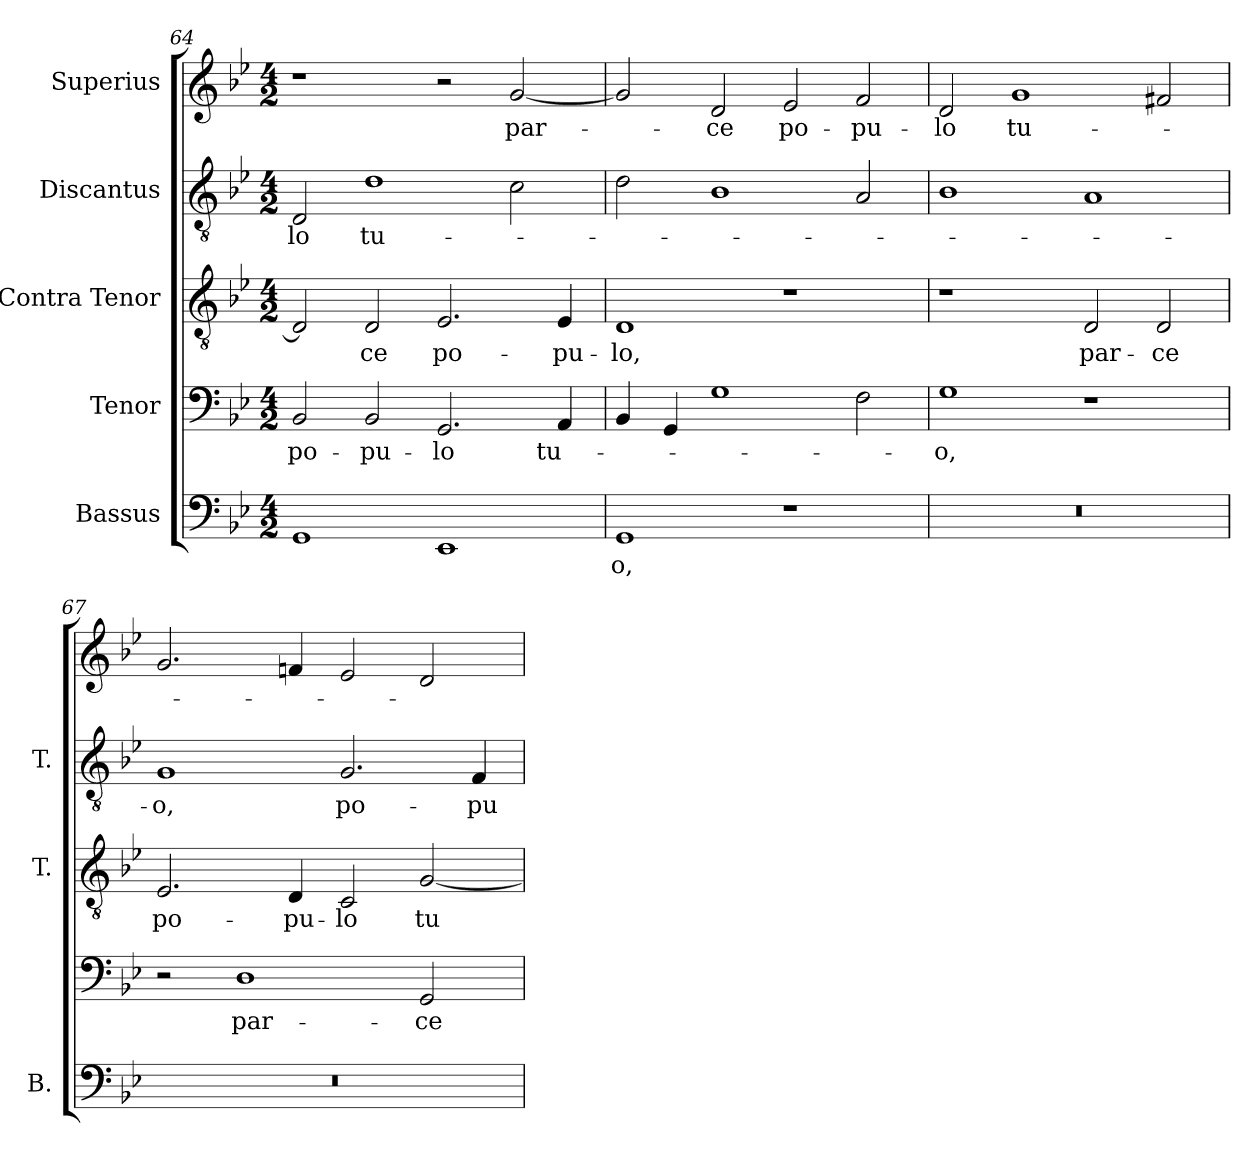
**kern	**text	**kern	**text	**kern	**text	**kern	**text	**kern	**text
*part5	*part5	*part4	*part4	*part3	*part3	*part2	*part2	*part1	*part1
*staff5	*staff5	*staff4	*staff4	*staff3	*staff3	*staff2	*staff2	*staff1	*staff1
*I"Bassus	*	*I"Tenor	*	*I"Contra Tenor	*	*I"Discantus	*	*I"Superius	*
*I'B.	*	*	*	*I'T.	*	*I'T.	*	*	*
*clefF4	*	*clefF4	*	*clefGv2	*	*clefGv2	*	*clefG2	*
*	*	*	*	*ITrd7c12	*	*ITrd7c12	*	*	*
*k[b-e-]	*	*k[b-e-]	*	*k[b-e-]	*	*k[b-e-]	*	*k[b-e-]	*
*B-:	*	*B-:	*	*B-:	*	*B-:	*	*B-:	*
*M4/2	*	*M4/2	*	*M4/2	*	*M4/2	*	*M4/2	*
=64	=64	=64	=64	=64	=64	=64	=64	=64	=64
!	!	!	!LO:LY:b:color=#000000	!	!	!	!	!	!
!	!	!	!	!	!	!	!LO:LY:b:color=#000000	!	!
1GGi	.	2BB-i/	po-	2DDi/]	.	2DDi/	-lo	1r	.
!	!	!	!LO:LY:b:color=#000000	!	!	!	!	!	!
!	!	!	!	!	!LO:LY:b:color=#000000	!	!	!	!
!	!	!	!	!	!	!	!LO:LY:b:color=#000000	!	!
.	.	2BB-i/	-pu-	2DDi/	-ce	1Di	tu-	.	.
!	!	!	!LO:LY:b:color=#000000	!	!	!	!	!	!
!	!	!	!	!	!LO:LY:b:color=#000000	!	!	!	!
1EE-i	.	2.GGi/	-lo	2.EE-i/	po-	.	.	2r	.
!	!	!	!	!	!	!	!	!	!LO:LY:b:color=#000000
.	.	.	.	.	.	2Ci\	.	[<2gi/	par-
!	!	!	!LO:LY:b:color=#000000	!	!	!	!	!	!
!	!	!	!	!	!LO:LY:b:color=#000000	!	!	!	!
.	.	4AAi/	tu-	4EE-i/	-pu-	.	.	.	.
!!LO:PB:g=z
=65	=65	=65	=65	=65	=65	=65	=65	=65	=65
!	!LO:LY:b:color=#000000	!	!	!	!	!	!	!	!
!	!	!	!	!	!LO:LY:b:color=#000000	!	!	!	!
1GGi	-o,	4BB-i/	.	1DDi	-lo,	2Di\	.	2gi/]	.
.	.	4GGi/	.	.	.	.	.	.	.
!	!	!	!	!	!	!	!	!	!LO:LY:b:color=#000000
.	.	1Gi	.	.	.	1BB-i	.	2di/	-ce
!	!	!	!	!	!	!	!	!	!LO:LY:b:color=#000000
1r	.	.	.	1r	.	.	.	2e-i/	po-
!	!	!	!	!	!	!	!	!	!LO:LY:b:color=#000000
.	.	2Fi\	.	.	.	2AAi/	.	2fi/	-pu-
=66	=66	=66	=66	=66	=66	=66	=66	=66	=66
!LO:N:vis=1	!	!	!	!	!	!	!	!	!
!	!	!	!LO:LY:b:color=#000000	!	!	!	!	!	!
!	!	!	!	!	!	!	!	!	!LO:LY:b:color=#000000
0r	.	1Gi	-o,	1r	.	1BB-i	.	2di/	-lo
!	!	!	!	!	!	!	!	!	!LO:LY:b:color=#000000
.	.	.	.	.	.	.	.	1gi	tu-
!	!	!	!	!	!LO:LY:b:color=#000000	!	!	!	!
.	.	1r	.	2DDi/	par-	1AAi	.	.	.
!	!	!	!	!	!LO:LY:b:color=#000000	!	!	!	!
.	.	.	.	2DDi/	-ce	.	.	2f#Xi/	.
=67	=67	=67	=67	=67	=67	=67	=67	=67	=67
!LO:N:vis=1	!	!	!	!	!	!	!	!	!
!	!	!	!	!	!LO:LY:b:color=#000000	!	!	!	!
!	!	!	!	!	!	!	!LO:LY:b:color=#000000	!	!
0r	.	2r	.	2.EE-i/	po-	1GGi	-o,	2.gi/	.
!	!	!	!LO:LY:b:color=#000000	!	!	!	!	!	!
.	.	1Di	par-	.	.	.	.	.	.
!	!	!	!	!	!LO:LY:b:color=#000000	!	!	!	!
.	.	.	.	4DDi/	-pu-	.	.	4fni/	.
!	!	!	!	!	!LO:LY:b:color=#000000	!	!	!	!
!	!	!	!	!	!	!	!LO:LY:b:color=#000000	!	!
.	.	.	.	2CCi/	-lo	2.GGi/	po-	2e-i/	.
!	!	!	!LO:LY:b:color=#000000	!	!	!	!	!	!
!	!	!	!	!	!LO:LY:b:color=#000000	!	!	!	!
.	.	2GGi/	-ce	[<2GGi/	tu-	.	.	2di/	.
!	!	!	!	!	!	!	!LO:LY:b:color=#000000	!	!
.	.	.	.	.	.	4FFi/	-pu-	.	.
=	=	=	=	=	=	=	=	=	=
*-	*-	*-	*-	*-	*-	*-	*-	*-	*-
